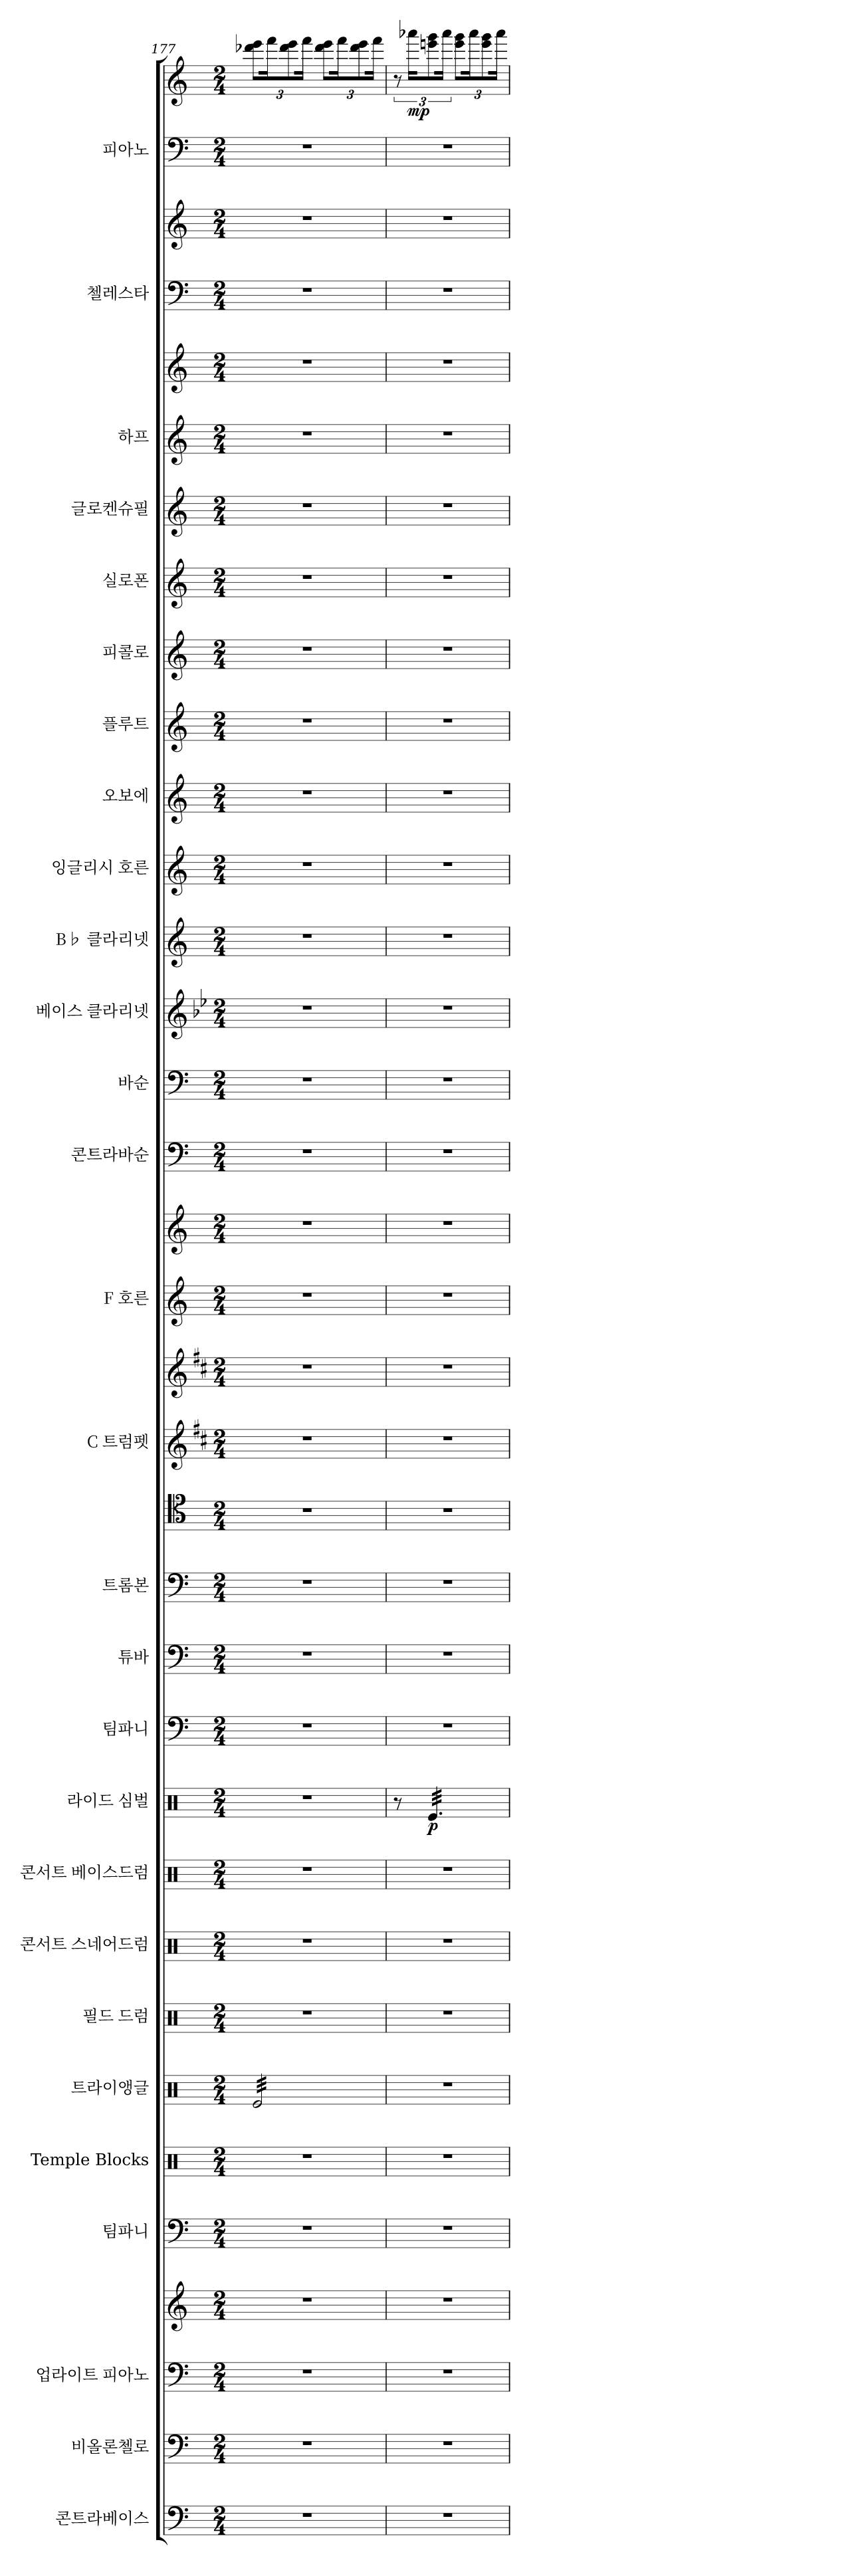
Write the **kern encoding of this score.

**kern	**kern	**kern	**kern	**kern	**kern	**kern	**kern	**kern	**kern	**kern	**dynam	**kern	**kern	**kern	**kern	**kern	**kern	**kern	**kern	**kern	**kern	**kern	**kern	**kern	**kern	**kern	**kern	**kern	**kern	**kern	**kern	**kern	**kern	**kern	**kern	**dynam
*part28	*part27	*part26	*part26	*part25	*part24	*part23	*part22	*part21	*part20	*part19	*part19	*part18	*part17	*part16	*part16	*part15	*part15	*part14	*part14	*part13	*part12	*part11	*part10	*part9	*part8	*part7	*part6	*part5	*part4	*part3	*part3	*part2	*part2	*part1	*part1	*part1
*staff35	*staff34	*staff33	*staff32	*staff31	*staff30	*staff29	*staff28	*staff27	*staff26	*staff25	*staff25	*staff24	*staff23	*staff22	*staff21	*staff20	*staff19	*staff18	*staff17	*staff16	*staff15	*staff14	*staff13	*staff12	*staff11	*staff10	*staff9	*staff8	*staff7	*staff6	*staff5	*staff4	*staff3	*staff2	*staff1	*staff1/2
*I"콘트라베이스	*I"비올론첼로	*I"업라이트 피아노	*	*I"팀파니	*I"Temple Blocks	*I"트라이앵글	*I"필드 드럼	*I"콘서트 스네어드럼	*I"콘서트 베이스드럼	*I"라이드 심벌	*	*I"팀파니	*I"튜바	*I"트롬본	*	*I"C 트럼펫	*	*I"F 호른	*	*I"콘트라바순	*I"바순	*I"베이스 클라리넷	*I"B♭ 클라리넷	*I"잉글리시 호른	*I"오보에	*I"플루트	*I"피콜로	*I"실로폰	*I"글로켄슈필	*I"하프	*	*I"첼레스타	*	*I"피아노	*	*
*	*	*	*	*	*I'Tmp. Bl.	*	*	*	*	*	*	*	*	*	*	*	*	*	*	*	*	*	*	*	*	*	*	*	*	*	*	*	*	*	*	*
*clefF4	*clefF4	*clefF4	*clefG2	*clefF4	*clefX	*clefX	*clefX	*clefX	*clefX	*clefX	*	*clefF4	*clefF4	*clefF4	*clefC4	*clefG2	*clefG2	*clefG2	*clefG2	*clefF4	*clefF4	*clefG2	*clefG2	*clefG2	*clefG2	*clefG2	*clefG2	*clefG2	*clefG2	*clefG2	*clefG2	*clefF4	*clefG2	*clefF4	*clefG2	*
*ITrd7c12	*	*	*	*	*	*	*	*	*	*	*	*	*	*	*	*ITrd1c2	*ITrd1c2	*ITrd4c7	*ITrd4c7	*ITrd7c12	*	*ITrd8c14	*ITrd1c2	*ITrd4c7	*	*	*ITrd-7c-12	*ITrd-7c-12	*ITrd-14c-24	*	*	*ITrd-7c-12	*ITrd-7c-12	*	*	*
*k[]	*k[]	*k[]	*k[]	*k[]	*k[]	*k[]	*k[]	*k[]	*k[]	*k[]	*	*k[]	*k[]	*k[]	*k[]	*k[]	*k[]	*k[b-]	*k[b-]	*k[]	*k[]	*k[b-e-]	*k[b-e-]	*k[b-]	*k[]	*k[]	*k[]	*k[]	*k[]	*k[]	*k[]	*k[]	*k[]	*k[]	*k[]	*
*M2/4	*M2/4	*M2/4	*M2/4	*M2/4	*M2/4	*M2/4	*M2/4	*M2/4	*M2/4	*M2/4	*	*M2/4	*M2/4	*M2/4	*M2/4	*M2/4	*M2/4	*M2/4	*M2/4	*M2/4	*M2/4	*M2/4	*M2/4	*M2/4	*M2/4	*M2/4	*M2/4	*M2/4	*M2/4	*M2/4	*M2/4	*M2/4	*M2/4	*M2/4	*M2/4	*
*	*	*	*	*	*	*	*	*	*	*	*	*	*	*	*	*	*	*	*	*	*	*	*	*	*	*	*	*	*	*	*	*	*	*	*Xbrackettup	*
=177	=177	=177	=177	=177	=177	=177	=177	=177	=177	=177	=177	=177	=177	=177	=177	=177	=177	=177	=177	=177	=177	=177	=177	=177	=177	=177	=177	=177	=177	=177	=177	=177	=177	=177	=177	=177
*	*	*	*	*	*	*tremolo	*	*	*	*	*	*	*	*	*	*	*	*	*	*	*	*	*	*	*	*	*	*	*	*	*	*	*	*	*	*
2r	2r	2r	2r	2r	2r	32Re/LLL	2r	2r	2r	2r	.	2r	2r	2r	2r	2r	2r	2r	2r	2r	2r	2r	2r	2r	2r	2r	2r	2r	2r	2r	2r	2r	2r	2r	12ddd-X\ 12eee\L	.
.	.	.	.	.	.	32Re/	.	.	.	.	.	.	.	.	.	.	.	.	.	.	.	.	.	.	.	.	.	.	.	.	.	.	.	.	.	.
.	.	.	.	.	.	32Re/	.	.	.	.	.	.	.	.	.	.	.	.	.	.	.	.	.	.	.	.	.	.	.	.	.	.	.	.	.	.
.	.	.	.	.	.	.	.	.	.	.	.	.	.	.	.	.	.	.	.	.	.	.	.	.	.	.	.	.	.	.	.	.	.	.	24fff\K	.
.	.	.	.	.	.	32Re/	.	.	.	.	.	.	.	.	.	.	.	.	.	.	.	.	.	.	.	.	.	.	.	.	.	.	.	.	.	.
.	.	.	.	.	.	32Re/	.	.	.	.	.	.	.	.	.	.	.	.	.	.	.	.	.	.	.	.	.	.	.	.	.	.	.	.	12ddd-\ 12eee\	.
.	.	.	.	.	.	32Re/	.	.	.	.	.	.	.	.	.	.	.	.	.	.	.	.	.	.	.	.	.	.	.	.	.	.	.	.	.	.
.	.	.	.	.	.	32Re/	.	.	.	.	.	.	.	.	.	.	.	.	.	.	.	.	.	.	.	.	.	.	.	.	.	.	.	.	.	.
.	.	.	.	.	.	.	.	.	.	.	.	.	.	.	.	.	.	.	.	.	.	.	.	.	.	.	.	.	.	.	.	.	.	.	24fff\Jk	.
.	.	.	.	.	.	32Re/	.	.	.	.	.	.	.	.	.	.	.	.	.	.	.	.	.	.	.	.	.	.	.	.	.	.	.	.	.	.
.	.	.	.	.	.	32Re/	.	.	.	.	.	.	.	.	.	.	.	.	.	.	.	.	.	.	.	.	.	.	.	.	.	.	.	.	12ddd-\ 12eee\L	.
.	.	.	.	.	.	32Re/	.	.	.	.	.	.	.	.	.	.	.	.	.	.	.	.	.	.	.	.	.	.	.	.	.	.	.	.	.	.
.	.	.	.	.	.	32Re/	.	.	.	.	.	.	.	.	.	.	.	.	.	.	.	.	.	.	.	.	.	.	.	.	.	.	.	.	.	.
.	.	.	.	.	.	.	.	.	.	.	.	.	.	.	.	.	.	.	.	.	.	.	.	.	.	.	.	.	.	.	.	.	.	.	24fff\K	.
.	.	.	.	.	.	32Re/	.	.	.	.	.	.	.	.	.	.	.	.	.	.	.	.	.	.	.	.	.	.	.	.	.	.	.	.	.	.
.	.	.	.	.	.	32Re/	.	.	.	.	.	.	.	.	.	.	.	.	.	.	.	.	.	.	.	.	.	.	.	.	.	.	.	.	12ddd-\ 12eee\	.
.	.	.	.	.	.	32Re/	.	.	.	.	.	.	.	.	.	.	.	.	.	.	.	.	.	.	.	.	.	.	.	.	.	.	.	.	.	.
.	.	.	.	.	.	32Re/	.	.	.	.	.	.	.	.	.	.	.	.	.	.	.	.	.	.	.	.	.	.	.	.	.	.	.	.	.	.
.	.	.	.	.	.	.	.	.	.	.	.	.	.	.	.	.	.	.	.	.	.	.	.	.	.	.	.	.	.	.	.	.	.	.	24fff\Jk	.
.	.	.	.	.	.	32Re/JJJ	.	.	.	.	.	.	.	.	.	.	.	.	.	.	.	.	.	.	.	.	.	.	.	.	.	.	.	.	.	.
*	*	*	*	*	*	*Xtremolo	*	*	*	*	*	*	*	*	*	*	*	*	*	*	*	*	*	*	*	*	*	*	*	*	*	*	*	*	*	*
=178	=178	=178	=178	=178	=178	=178	=178	=178	=178	=178	=178	=178	=178	=178	=178	=178	=178	=178	=178	=178	=178	=178	=178	=178	=178	=178	=178	=178	=178	=178	=178	=178	=178	=178	=178	=178
*	*	*	*	*	*	*	*	*	*	*	*	*	*	*	*	*	*	*	*	*	*	*	*	*	*	*	*	*	*	*	*	*	*	*	*brackettup	*
2r	2r	2r	2r	2r	2r	2r	2r	2r	2r	8r	.	2r	2r	2r	2r	2r	2r	2r	2r	2r	2r	2r	2r	2r	2r	2r	2r	2r	2r	2r	2r	2r	2r	2r	12r	.
!	!	!	!	!	!	!	!	!	!	!	!	!	!	!	!	!	!	!	!	!	!	!	!	!	!	!	!	!	!	!	!	!	!	!	!	!LO:DY:b
.	.	.	.	.	.	.	.	.	.	.	.	.	.	.	.	.	.	.	.	.	.	.	.	.	.	.	.	.	.	.	.	.	.	.	24aaa-X\KL	mp
*	*	*	*	*	*	*	*	*	*	*	*	*	*	*	*	*	*	*	*	*	*	*	*	*	*	*	*	*	*	*	*	*	*	*	*Xbrackettup	*
!	!	!	!	!	!	!	!	!	!	!	!LO:DY:b	!	!	!	!	!	!	!	!	!	!	!	!	!	!	!	!	!	!	!	!	!	!	!	!	!
*	*	*	*	*	*	*	*	*	*	*tremolo	*	*	*	*	*	*	*	*	*	*	*	*	*	*	*	*	*	*	*	*	*	*	*	*	*	*
.	.	.	.	.	.	.	.	.	.	32Re/LLL	p	.	.	.	.	.	.	.	.	.	.	.	.	.	.	.	.	.	.	.	.	.	.	.	12eeen\ 12ggg\	.
.	.	.	.	.	.	.	.	.	.	32Re/	.	.	.	.	.	.	.	.	.	.	.	.	.	.	.	.	.	.	.	.	.	.	.	.	.	.
.	.	.	.	.	.	.	.	.	.	32Re/	.	.	.	.	.	.	.	.	.	.	.	.	.	.	.	.	.	.	.	.	.	.	.	.	.	.
.	.	.	.	.	.	.	.	.	.	.	.	.	.	.	.	.	.	.	.	.	.	.	.	.	.	.	.	.	.	.	.	.	.	.	24aaa-\Jk	.
.	.	.	.	.	.	.	.	.	.	32Re/	.	.	.	.	.	.	.	.	.	.	.	.	.	.	.	.	.	.	.	.	.	.	.	.	.	.
.	.	.	.	.	.	.	.	.	.	32Re/	.	.	.	.	.	.	.	.	.	.	.	.	.	.	.	.	.	.	.	.	.	.	.	.	12eee\ 12ggg\L	.
.	.	.	.	.	.	.	.	.	.	32Re/	.	.	.	.	.	.	.	.	.	.	.	.	.	.	.	.	.	.	.	.	.	.	.	.	.	.
.	.	.	.	.	.	.	.	.	.	32Re/	.	.	.	.	.	.	.	.	.	.	.	.	.	.	.	.	.	.	.	.	.	.	.	.	.	.
.	.	.	.	.	.	.	.	.	.	.	.	.	.	.	.	.	.	.	.	.	.	.	.	.	.	.	.	.	.	.	.	.	.	.	24aaa-\K	.
.	.	.	.	.	.	.	.	.	.	32Re/	.	.	.	.	.	.	.	.	.	.	.	.	.	.	.	.	.	.	.	.	.	.	.	.	.	.
.	.	.	.	.	.	.	.	.	.	32Re/	.	.	.	.	.	.	.	.	.	.	.	.	.	.	.	.	.	.	.	.	.	.	.	.	12eee\ 12ggg\	.
.	.	.	.	.	.	.	.	.	.	32Re/	.	.	.	.	.	.	.	.	.	.	.	.	.	.	.	.	.	.	.	.	.	.	.	.	.	.
.	.	.	.	.	.	.	.	.	.	32Re/	.	.	.	.	.	.	.	.	.	.	.	.	.	.	.	.	.	.	.	.	.	.	.	.	.	.
.	.	.	.	.	.	.	.	.	.	.	.	.	.	.	.	.	.	.	.	.	.	.	.	.	.	.	.	.	.	.	.	.	.	.	24aaa-\Jk	.
.	.	.	.	.	.	.	.	.	.	32Re/JJJ	.	.	.	.	.	.	.	.	.	.	.	.	.	.	.	.	.	.	.	.	.	.	.	.	.	.
*	*	*	*	*	*	*	*	*	*	*Xtremolo	*	*	*	*	*	*	*	*	*	*	*	*	*	*	*	*	*	*	*	*	*	*	*	*	*	*
=	=	=	=	=	=	=	=	=	=	=	=	=	=	=	=	=	=	=	=	=	=	=	=	=	=	=	=	=	=	=	=	=	=	=	=	=
*-	*-	*-	*-	*-	*-	*-	*-	*-	*-	*-	*-	*-	*-	*-	*-	*-	*-	*-	*-	*-	*-	*-	*-	*-	*-	*-	*-	*-	*-	*-	*-	*-	*-	*-	*-	*-
